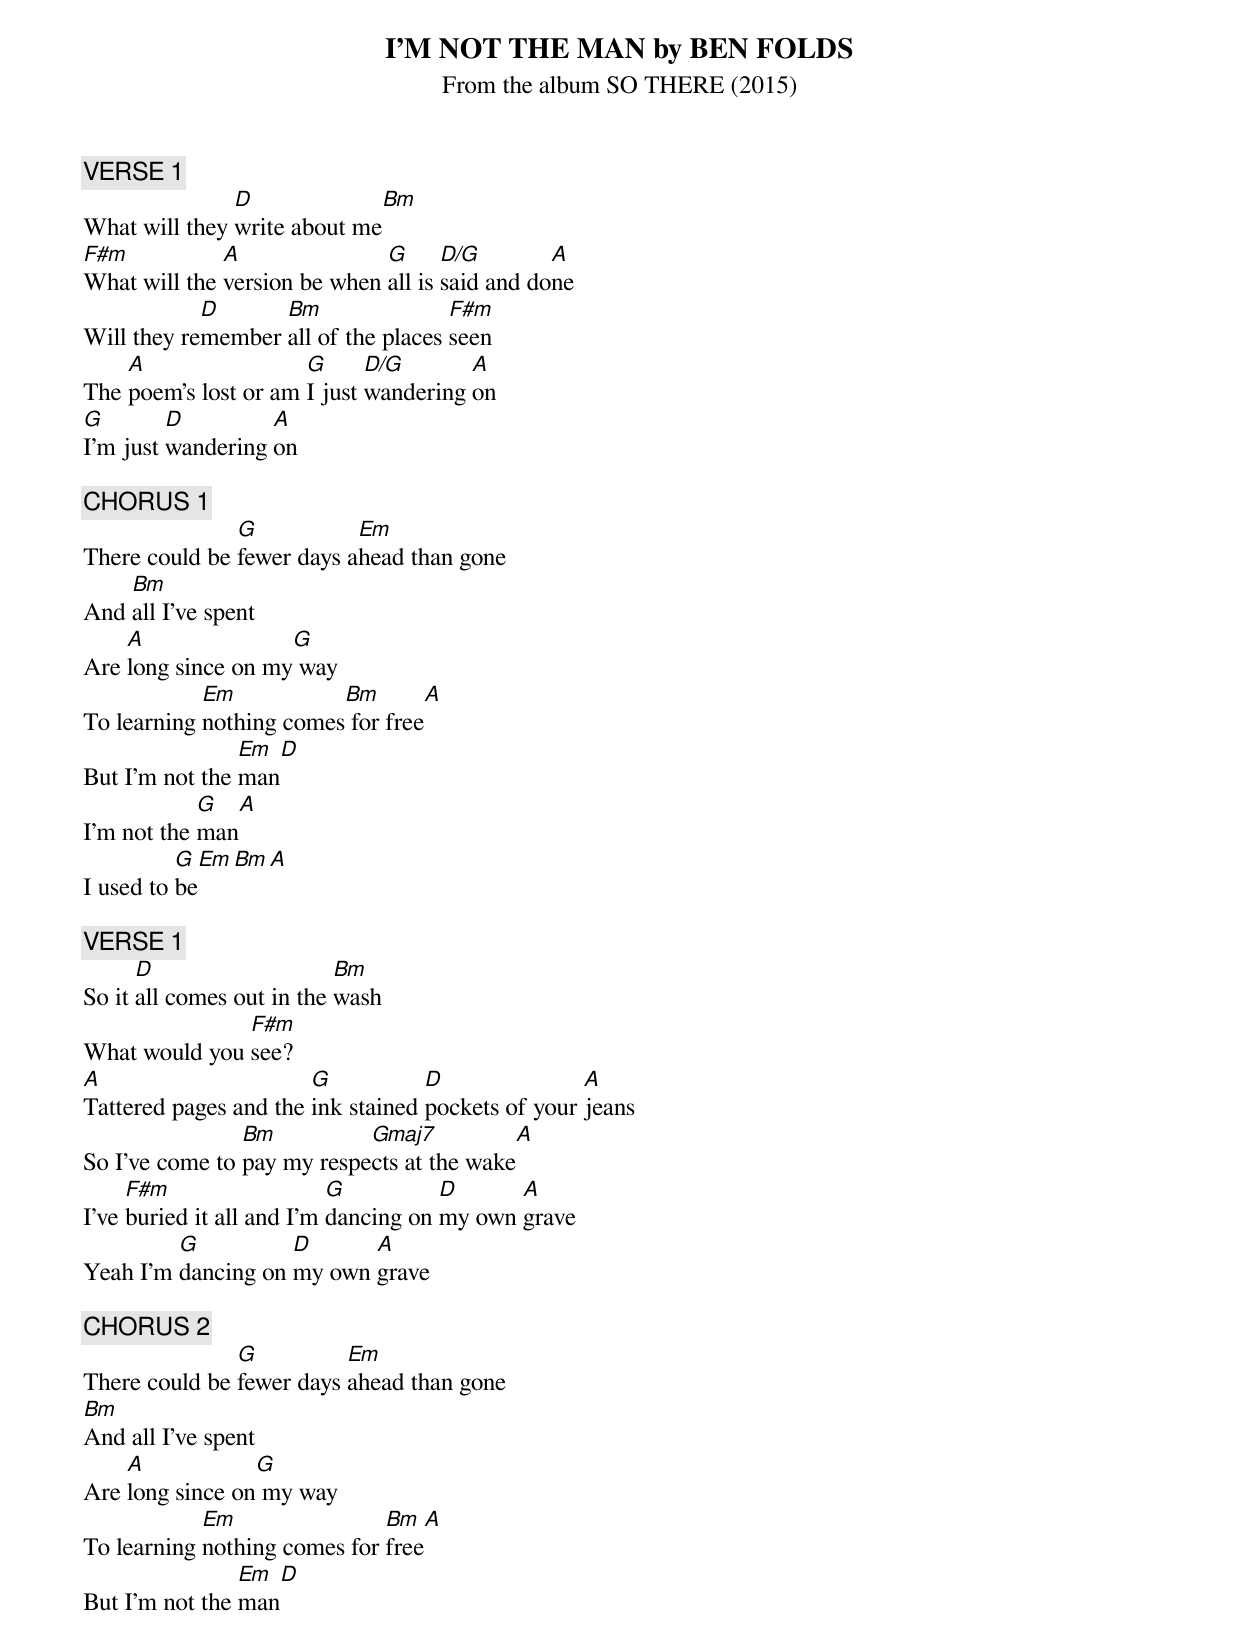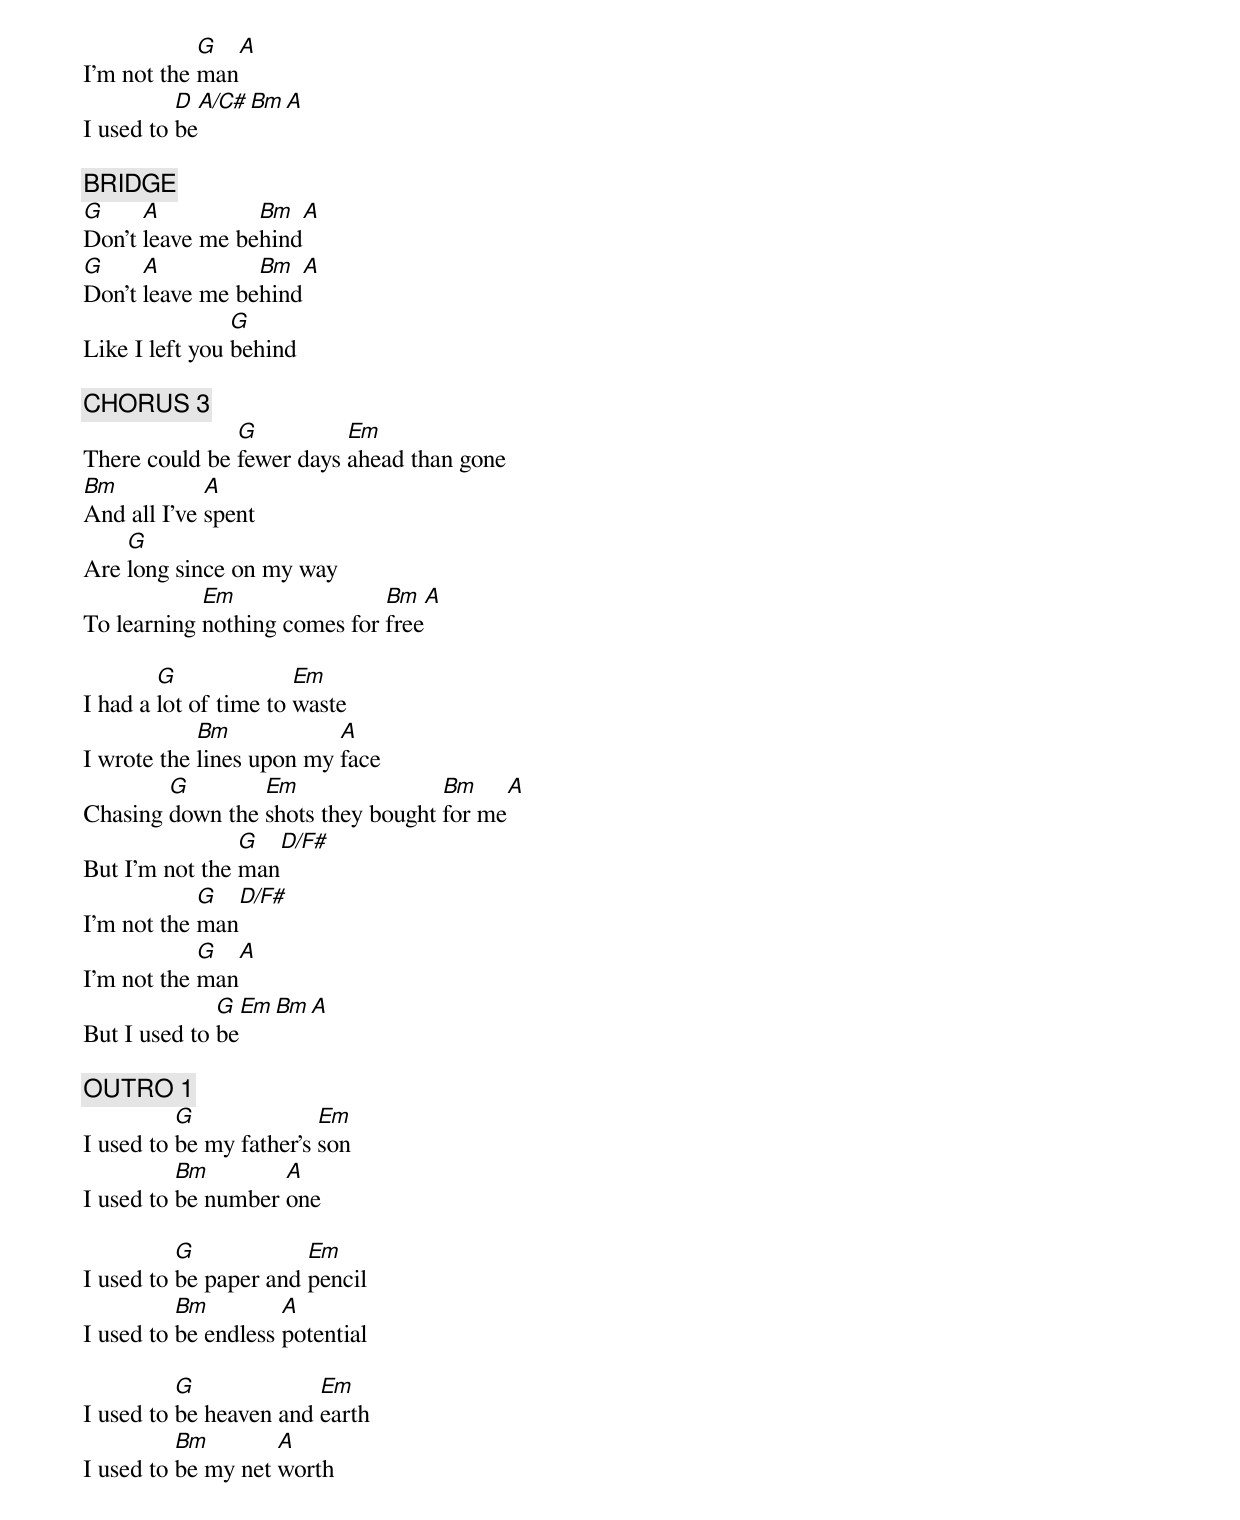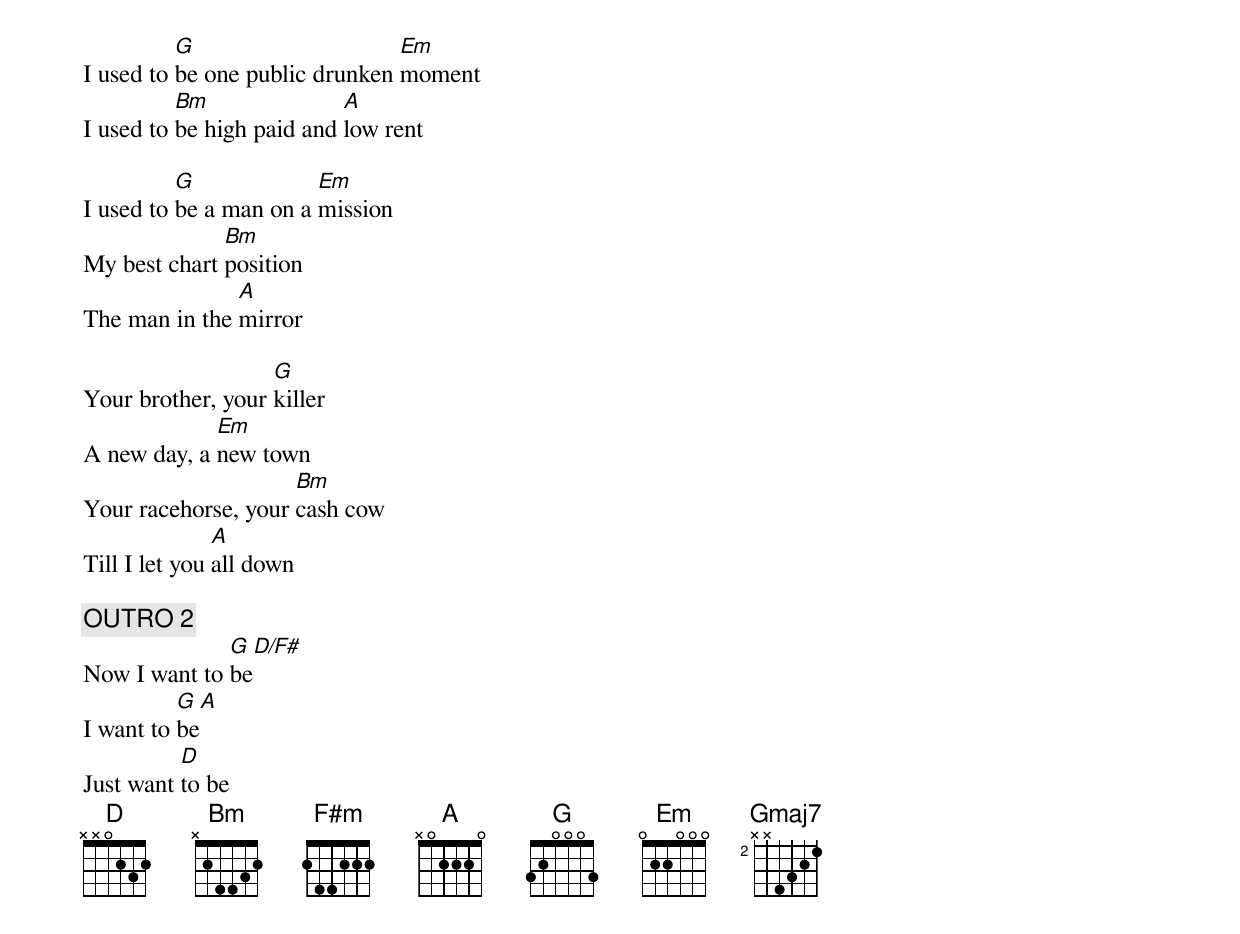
I'M NOT THE MAN by BEN FOLDS
From the album SO THERE (2015)

[VERSE 1]
               D              Bm
What will they write about me
F#m           A               G      D/G        A
What will the version be when all is said and done
            D      Bm                F#m
Will they remember all of the places seen
    A                 G      D/G       A
The poem's lost or am I just wandering on
G        D         A
I'm just wandering on

[CHORUS 1]
               G           Em
There could be fewer days ahead than gone
    Bm
And all I've spent
    A               G
Are long since on my way
            Em           Bm        A
To learning nothing comes for free
                Em  D
But I'm not the man
            G    A
I'm not the man
          G   Em  Bm  A
I used to be

[VERSE 1]
      D                    Bm
So it all comes out in the wash
               F#m
What would you see?
A                      G           D               A
Tattered pages and the ink stained pockets of your jeans
                Bm          Gmaj7          A
So I've come to pay my respects at the wake
     F#m                   G          D      A
I've buried it all and I'm dancing on my own grave
         G          D      A
Yeah I'm dancing on my own grave

[CHORUS 2]
               G          Em
There could be fewer days ahead than gone
Bm
And all I've spent
    A            G
Are long since on my way
            Em                Bm    A
To learning nothing comes for free
                Em  D
But I'm not the man
            G    A
I'm not the man
          D   A/C#  Bm  A
I used to be

[BRIDGE]
G     A          Bm    A
Don't leave me behind
G     A          Bm    A
Don't leave me behind
                G
Like I left you behind

[CHORUS 3]
               G          Em
There could be fewer days ahead than gone
Bm           A
And all I've spent
    G
Are long since on my way
            Em                Bm    A
To learning nothing comes for free

        G              Em
I had a lot of time to waste
            Bm            A
I wrote the lines upon my face
        G        Em                Bm      A
Chasing down the shots they bought for me
                G    D/F#
But I'm not the man
            G    D/F#
I'm not the man
            G    A
I'm not the man
              G   Em  Bm  A
But I used to be

[OUTRO 1]
          G              Em
I used to be my father's son
          Bm        A
I used to be number one

          G            Em
I used to be paper and pencil
          Bm         A
I used to be endless potential

          G             Em
I used to be heaven and earth
          Bm        A
I used to be my net worth

          G                     Em
I used to be one public drunken moment
          Bm               A
I used to be high paid and low rent

          G             Em
I used to be a man on a mission
              Bm
My best chart position
               A
The man in the mirror

                   G
Your brother, your killer
             Em
A new day, a new town
                     Bm
Your racehorse, your cash cow
               A
Till I let you all down

[OUTRO 2]
              G   D/F#
Now I want to be
          G   A
I want to be
          D
Just want to be
